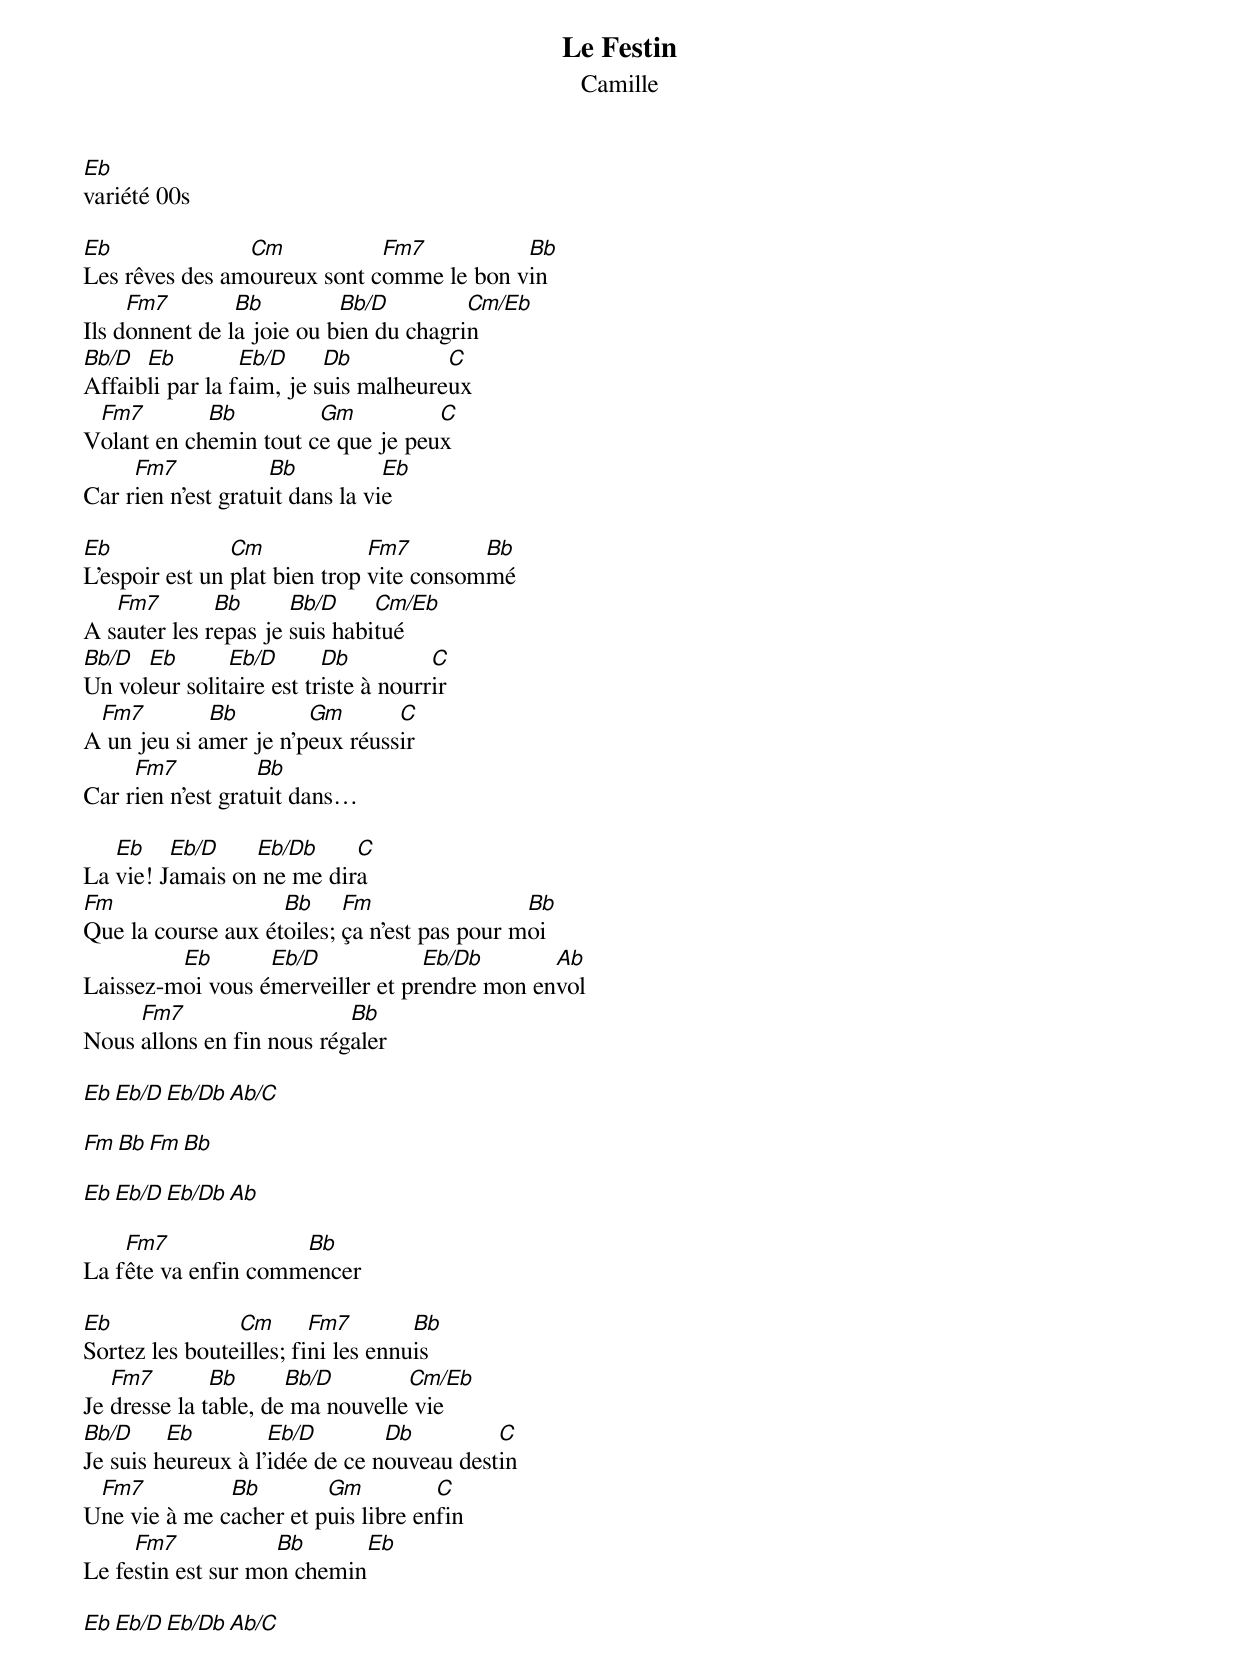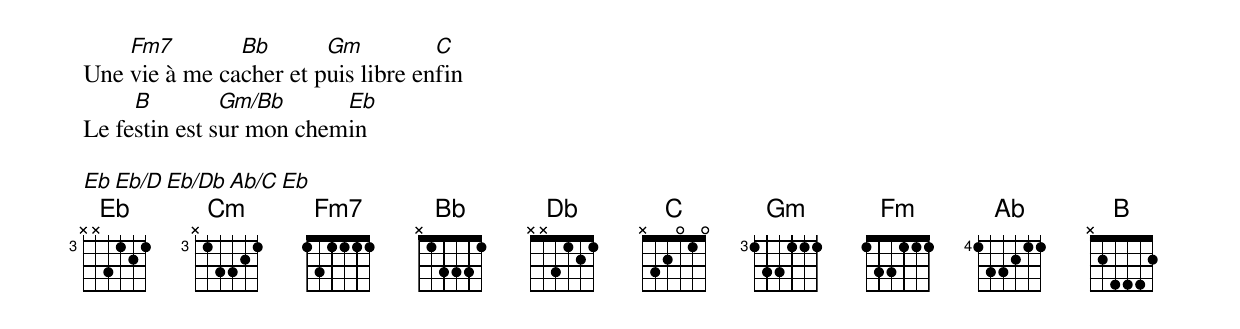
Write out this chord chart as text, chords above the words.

Le Festin
Camille
Eb
variété 00s

Eb              Cm           Fm7          Bb
Les rêves des amoureux sont comme le bon vin
     Fm7        Bb         Bb/D         Cm/Eb
Ils donnent de la joie ou bien du chagrin
Bb/D  Eb         Eb/D     Db          C
Affaibli par la faim, je suis malheureux
 Fm7        Bb         Gm          C
Volant en chemin tout ce que je peux
     Fm7            Bb           Eb
Car rien n'est gratuit dans la vie

Eb              Cm             Fm7        Bb
L'espoir est un plat bien trop vite consommé
   Fm7        Bb      Bb/D     Cm/Eb
A sauter les repas je suis habitué
Bb/D  Eb       Eb/D       Db          C
Un voleur solitaire est triste à nourrir
 Fm7         Bb        Gm       C
A un jeu si amer je n'peux réussir
     Fm7           Bb
Car rien n'est gratuit dans…

   Eb    Eb/D    Eb/Db     C
La vie! Jamais on ne me dira
Fm                  Bb     Fm                 Bb
Que la course aux étoiles; ça n'est pas pour moi
         Eb       Eb/D            Eb/Db       Ab
Laissez-moi vous émerveiller et prendre mon envol
     Fm7                   Bb
Nous allons en fin nous régaler

Eb   Eb/D   Eb/Db   Ab/C

Fm   Bb     Fm      Bb

Eb   Eb/D   Eb/Db   Ab

    Fm7              Bb
La fête va enfin commencer

Eb              Cm       Fm7        Bb
Sortez les bouteilles; fini les ennuis
   Fm7        Bb      Bb/D        Cm/Eb
Je dresse la table, de ma nouvelle vie
Bb/D     Eb         Eb/D        Db         C
Je suis heureux à l'idée de ce nouveau destin
 Fm7          Bb        Gm          C
Une vie à me cacher et puis libre enfin
     Fm7            Bb           Eb
Le festin est sur mon chemin

Eb   Eb/D   Eb/Db   Ab/C

    Fm7        Bb       Gm          C
Une vie à me cacher et puis libre enfin
     B         Gm/Bb      Eb
Le festin est sur mon chemin

Eb   Eb/D   Eb/Db   Ab/C    Eb
